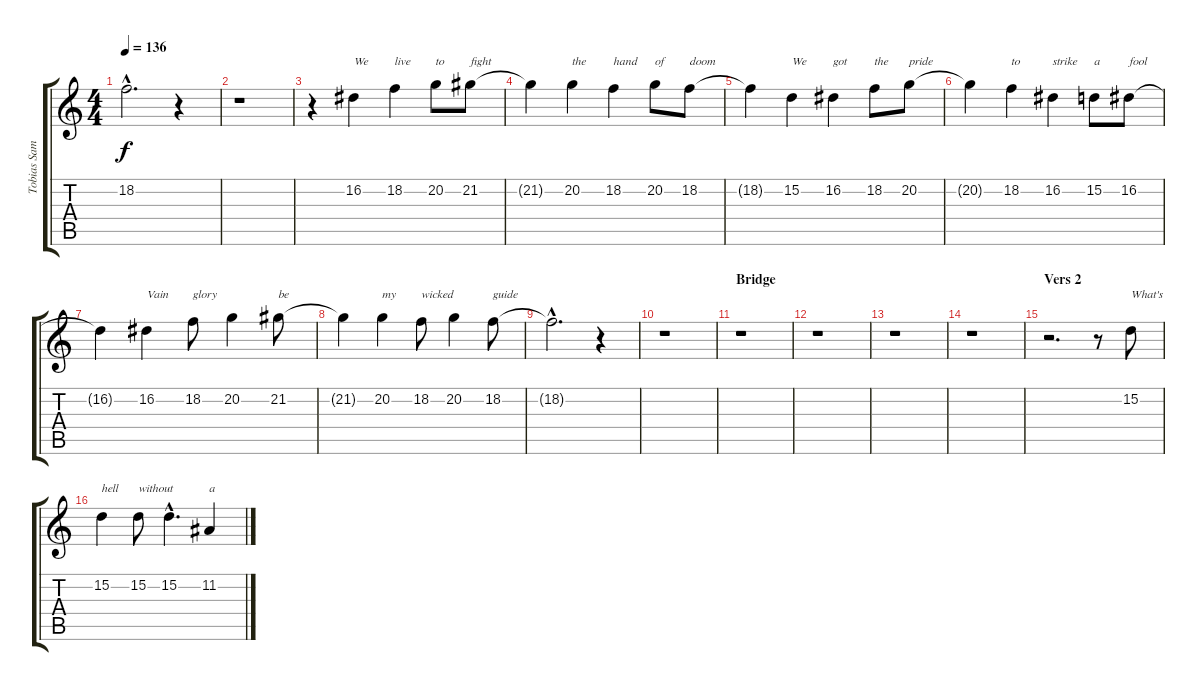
\track ("Tobias Sammet" "Tobias Sam") {instrument lead1square}
\staff {score tabs}
\tuning (E4 B3 G3 D3 A2 E2) {hide}
\ts (4 4)
\tempo 136
\clef g2
\ks c
18.2{hac t}.2{d dy f} r.4 |
r.1 |
r.4 16.2.4{txt "We"} 18.2.4{txt "live"} 20.2.8{txt "to"} 21.2.8{txt "fight"} |
21.2{t}.4 20.2.4{txt "the"} 18.2.4{txt "hand"} 20.2.8{txt "of"} 18.2.8{txt "doom"} |
18.2{t}.4 15.2.4{txt "We"} 16.2.4{txt "got"} 18.2.8{txt "the"} 20.2.8{txt "pride"} |
20.2{t}.4 18.2.4{txt "to"} 16.2.4{txt "strike"} 15.2.8{txt "a"} 16.2.8{txt "fool"} |
16.2{t}.4 16.2.4{txt "Vain"} 18.2.8{txt "glory"} 20.2.4 21.2.8{txt "be"} |
21.2{t}.4 20.2.4{txt "my"} 18.2.8{txt "wicked"} 20.2.4 18.2.8{txt "guide"} |
18.2{hac t}.2{d} r.4 |
r.1 |
\section ("" "Bridge")
r.1 |
r.1 |
r.1 |
r.1 |
\section ("" "Vers 2")
r.2{d} r.8 15.2.8{txt "What's"} |
15.2.4{txt "hell"} 15.2.8{txt "without"} 15.2{hac}.4{d} 11.2.4{txt "a"}
